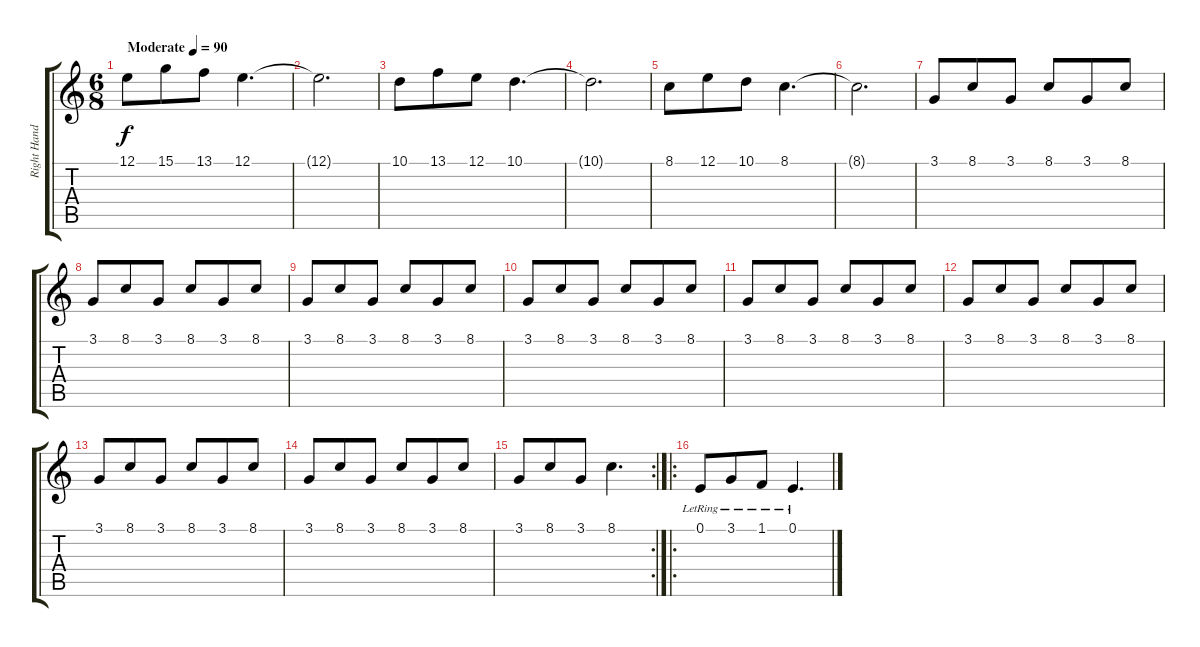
\track ("Right Hand" "Right Hand") {instrument acousticgrandpiano}
\staff {score tabs}
\tuning (E4 B3 G3 D3 A2 E2) {hide}
\ts (6 8)
\tempo (90 "Moderate")
\clef g2
\ks c
12.1.8{dy f instrument acousticgrandpiano} 15.1.8 13.1.8 12.1.4{d} |
12.1{t}.2{d} |
10.1.8 13.1.8 12.1.8 10.1.4{d} |
10.1{t}.2{d} |
8.1.8 12.1.8 10.1.8 8.1.4{d} |
8.1{t}.2{d} |
3.1.8 8.1.8 3.1.8 8.1.8 3.1.8 8.1.8 |
3.1.8 8.1.8 3.1.8 8.1.8 3.1.8 8.1.8 |
3.1.8 8.1.8 3.1.8 8.1.8 3.1.8 8.1.8 |
3.1.8 8.1.8 3.1.8 8.1.8 3.1.8 8.1.8 |
3.1.8 8.1.8 3.1.8 8.1.8 3.1.8 8.1.8 |
3.1.8 8.1.8 3.1.8 8.1.8 3.1.8 8.1.8 |
3.1.8 8.1.8 3.1.8 8.1.8 3.1.8 8.1.8 |
3.1.8 8.1.8 3.1.8 8.1.8 3.1.8 8.1.8 |
\rc 2
3.1.8 8.1.8 3.1.8 8.1.4{d} |
\ro
0.1{lr}.8 3.1{lr}.8 1.1{lr}.8 0.1{lr}.4{d}
